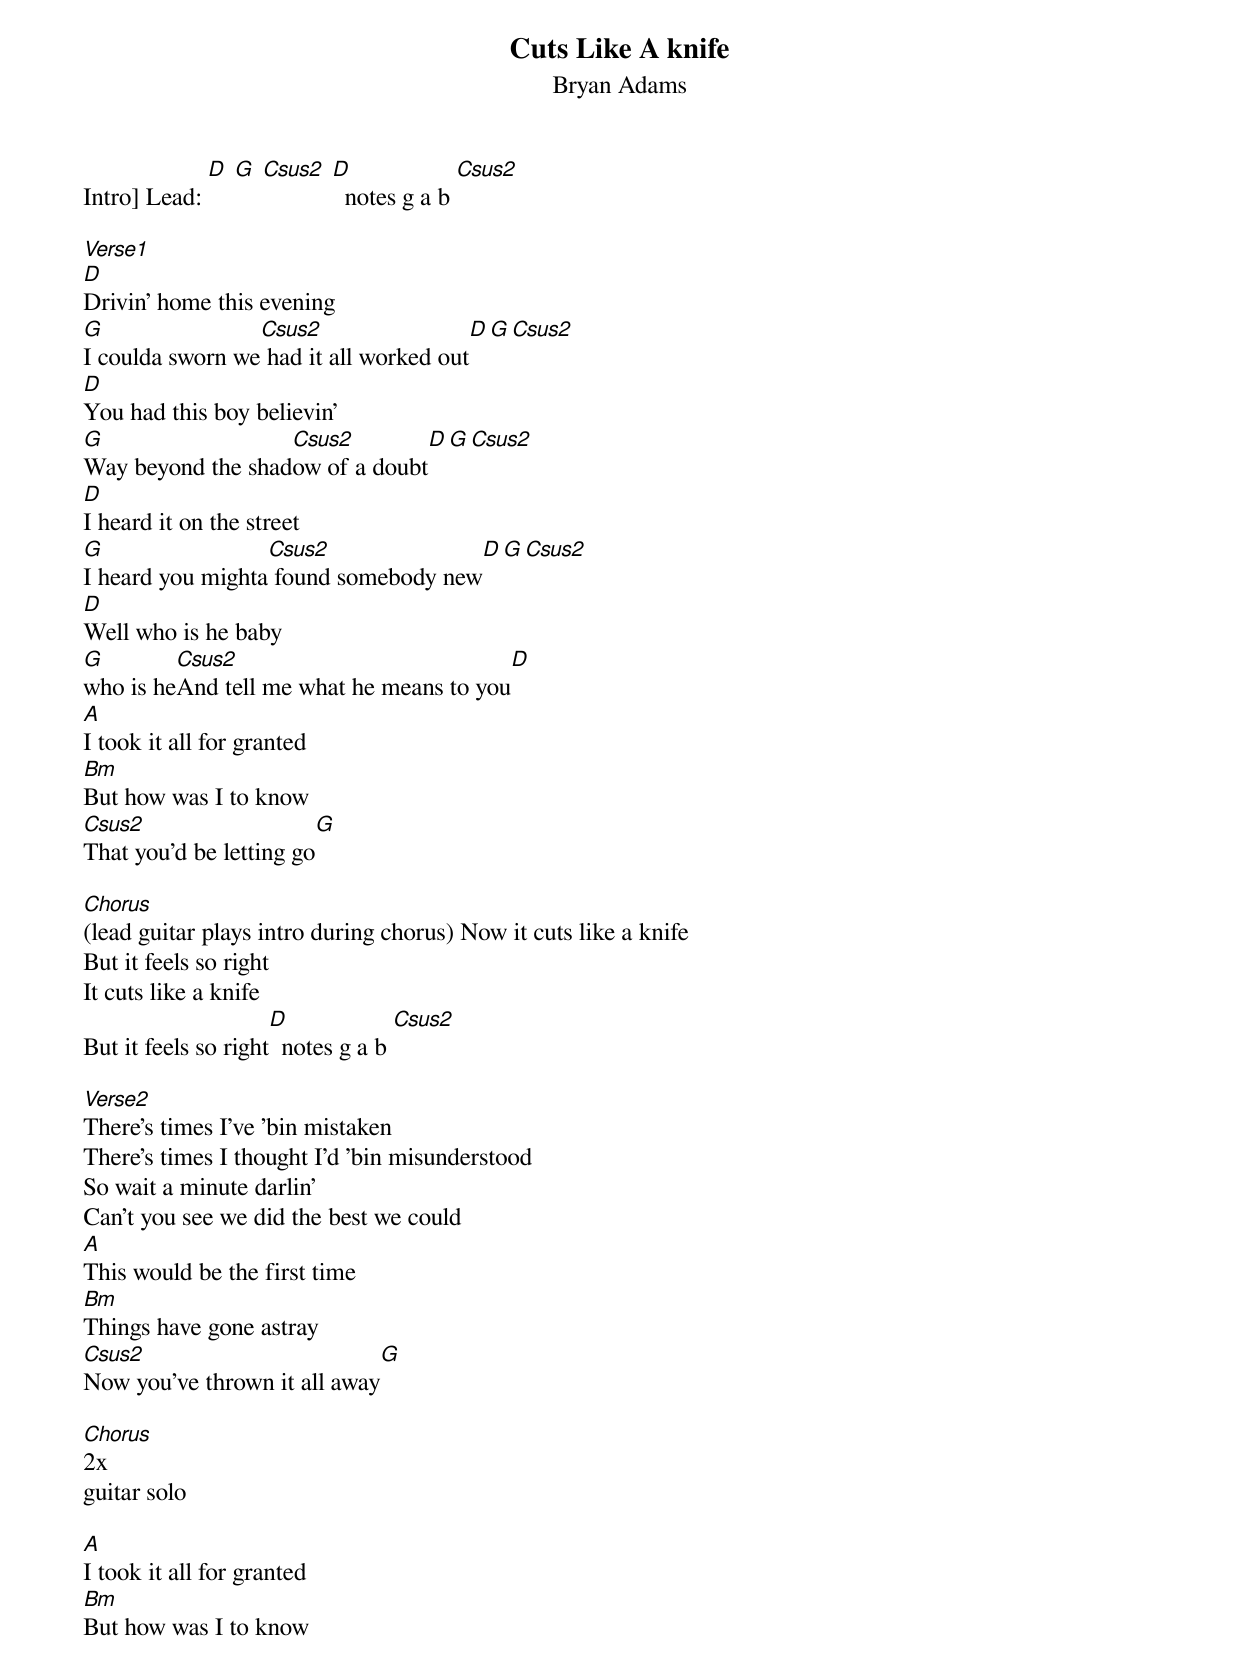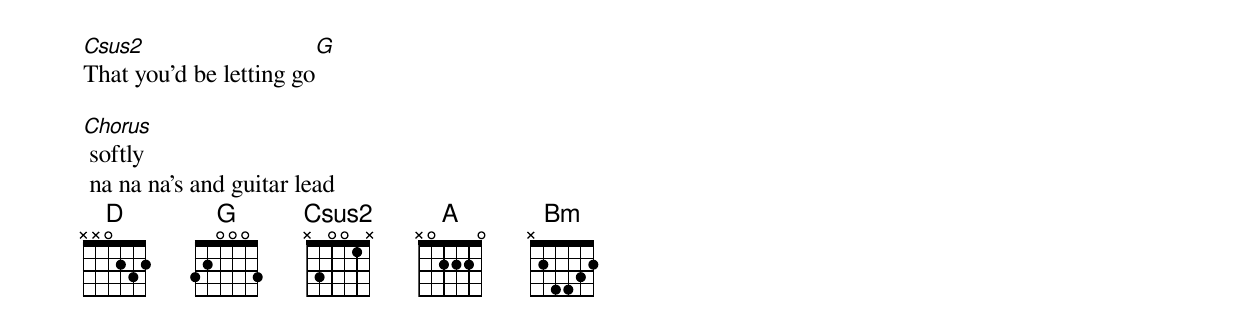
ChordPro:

{title:Cuts Like A knife}
{subtitle:Bryan Adams}
Intro] Lead: [D] [G] [Csus2] [D]  notes g a b [Csus2]

[Verse1]
[D]Drivin' home this evening
[G]I coulda sworn we[Csus2] had it all worked out[D][G][Csus2]
[D]You had this boy believin'
[G]Way beyond the shad[Csus2]ow of a doubt[D][G][Csus2]
[D]I heard it on the street
[G]I heard you mighta[Csus2] found somebody new[D][G][Csus2]
[D]Well who is he baby
[G]who is he[Csus2]And tell me what he means to you[D]
[A]I took it all for granted
[Bm]But how was I to know
[Csus2]That you'd be letting go[G]

[Chorus]
(lead guitar plays intro during chorus) Now it cuts like a knife
But it feels so right
It cuts like a knife
But it feels so right[D]  notes g a b [Csus2]

[Verse2]
There's times I've 'bin mistaken
There's times I thought I'd 'bin misunderstood
So wait a minute darlin'
Can't you see we did the best we could
[A]This would be the first time
[Bm]Things have gone astray
[Csus2]Now you've thrown it all away[G]

[Chorus]2x
guitar solo

[A]I took it all for granted
[Bm]But how was I to know
[Csus2]That you'd be letting go[G]

[Chorus] softly
 na na na's and guitar lead
